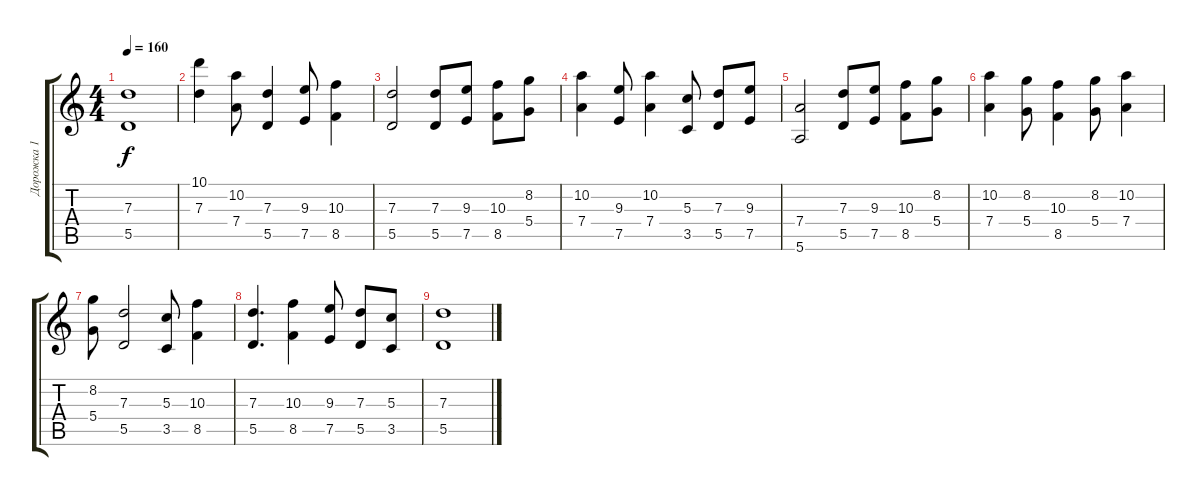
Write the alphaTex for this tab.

\track ("Дорожка 1" "Дорожка 1") {instrument acousticguitarsteel}
\staff {score tabs}
\tuning (E4 B3 G3 D3 A2 E2) {hide}
\ts (4 4)
\tempo 160
\clef g2
\ks c
(7.3 5.5).1{dy f} |
(10.1 7.3).4 (10.2 7.4).8 (7.3 5.5).4 (9.3 7.5).8 (10.3 8.5).4 |
(7.3 5.5).2 (7.3 5.5).8 (9.3 7.5).8 (10.3 8.5).8 (8.2 5.4).8 |
(10.2 7.4).4 (9.3 7.5).8 (10.2 7.4).4 (5.3 3.5).8 (7.3 5.5).8 (9.3 7.5).8 |
(7.4 5.6).2 (7.3 5.5).8 (9.3 7.5).8 (10.3 8.5).8 (8.2 5.4).8 |
(10.2 7.4).4 (8.2 5.4).8 (10.3 8.5).4 (8.2 5.4).8 (10.2 7.4).4 |
(8.2 5.4).8 (7.3 5.5).2 (5.3 3.5).8 (10.3 8.5).4 |
(7.3 5.5).4{d} (10.3 8.5).4 (9.3 7.5).8 (7.3 5.5).8 (5.3 3.5).8 |
(7.3 5.5).1
